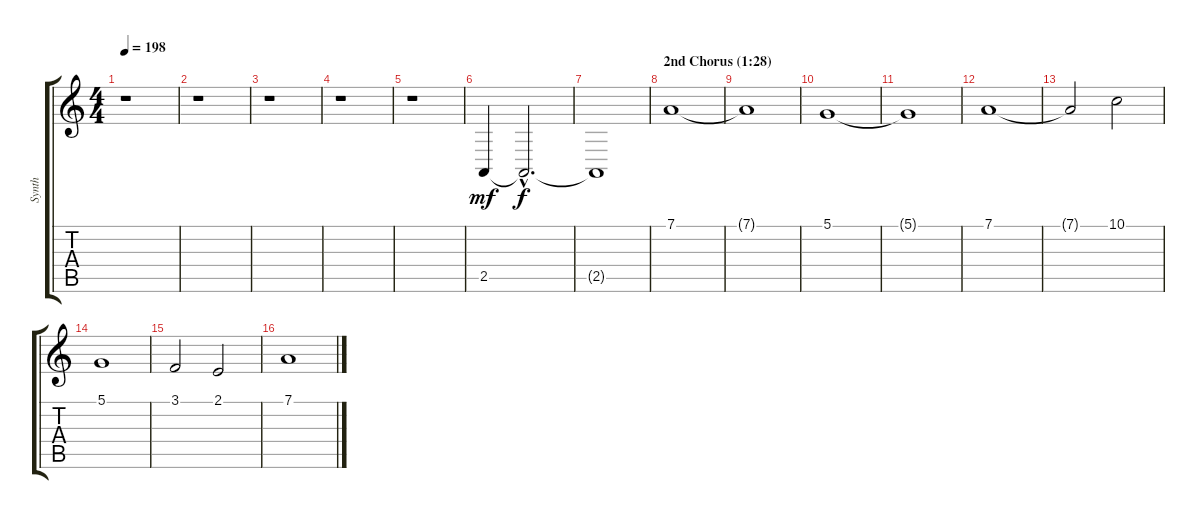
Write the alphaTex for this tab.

\track ("Synth" "Synth") {instrument stringensemble1}
\staff {score tabs}
\tuning (D4 A3 F3 C3 G2 C2) {hide}
\ts (4 4)
\tempo 198
\clef g2
\ks c
r.1{dy f} |
r.1 |
r.1 |
r.1 |
r.1 |
2.5.4{dy mf volume 8 instrument fx7echoes} 2.5{hac t}.2{d dy f volume 16} |
2.5{t}.1 |
\section ("" "2nd Chorus (1:28)")
7.1.1{instrument stringensemble1} |
7.1{t}.1 |
5.1.1 |
5.1{t}.1 |
7.1.1 |
7.1{t}.2 10.1.2 |
5.1.1 |
3.1.2 2.1.2 |
7.1.1
